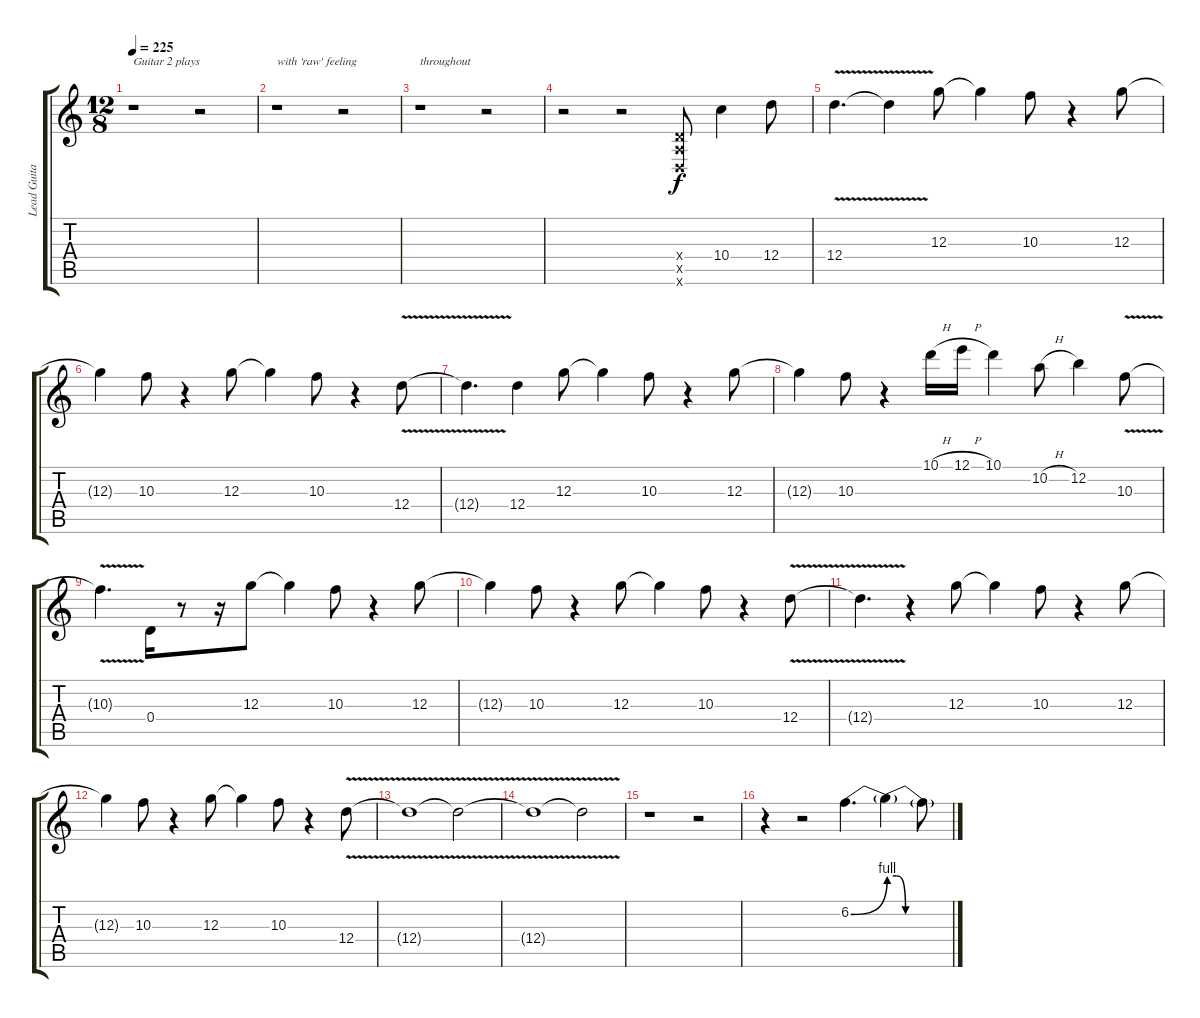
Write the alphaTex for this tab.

\track ("Lead Guitar" "Lead Guita") {instrument distortionguitar}
\staff {score tabs}
\tuning (E4 B3 G3 D3 A2 D2) {hide}
\ts (12 8)
\tempo 225
\clef g2
\ks c
r.1{txt "Guitar 2 plays" dy f instrument distortionguitar} r.2 |
r.1{txt "with 'raw' feeling"} r.2 |
r.1{txt "throughout"} r.2 |
r.2 r.2 (0.4{x} 0.5{x} 0.6{x}).8 10.4.4 12.4.8 |
12.4{v}.4{d} 12.4{v t}.4 12.3.8 12.3{t}.4 10.3.8 r.4 12.3.8 |
12.3{t}.4 10.3.8 r.4 12.3.8 12.3{t}.4 10.3.8 r.4 12.4{v}.8 |
12.4{v t}.4{d} 12.4.4 12.3.8 12.3{t}.4 10.3.8 r.4 12.3.8 |
12.3{t}.4 10.3.8 r.4 10.1{h}.16 12.1{h}.16 10.1.4 10.2{h}.8 12.2.4 10.3{v}.8 |
10.3{v t}.4{d} 0.4.16 r.8 r.16 12.3.8 12.3{t}.4 10.3.8 r.4 12.3.8 |
12.3{t}.4 10.3.8 r.4 12.3.8 12.3{t}.4 10.3.8 r.4 12.4{v}.8 |
12.4{v t}.4{d} r.4 12.3.8 12.3{t}.4 10.3.8 r.4 12.3.8 |
12.3{t}.4 10.3.8 r.4 12.3.8 12.3{t}.4 10.3.8 r.4 12.4{v}.8 |
12.4{v t}.1 12.4{v t}.2 |
12.4{v t}.1 12.4{v t}.2 |
r.1 r.2 |
r.4 r.2 6.2{be (bend 0 0 60 4)}.4{d} 6.2{be (custom 0 4 15 4 30 0 60 0) t}.4 6.2{be (hold 0 0 60 0) t}.8
